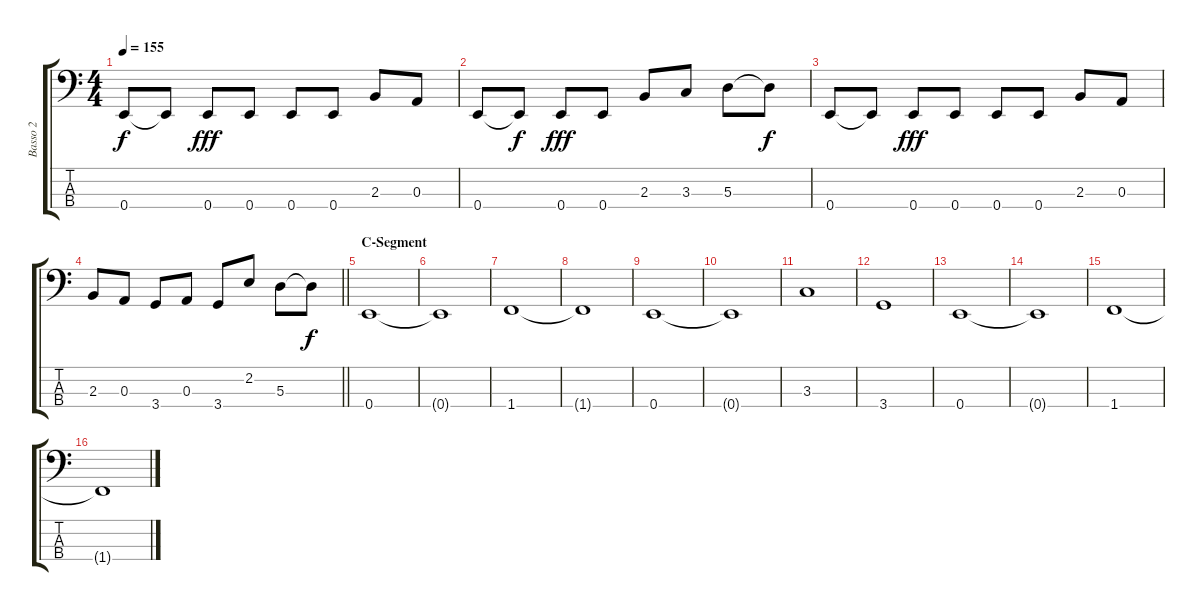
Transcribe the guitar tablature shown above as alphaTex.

\track ("Basso 2" "Basso 2") {instrument electricbasspick}
\staff {score tabs}
\tuning (G2 D2 A1 E1) {hide}
\ts (4 4)
\tempo 155
\clef f4
\ks c
0.4.8{dy f} 0.4{t}.8 0.4.8{dy fff} 0.4.8 0.4.8 0.4.8 2.3.8 0.3.8 |
0.4.8 0.4{t}.8{dy f} 0.4.8{dy fff} 0.4.8 2.3.8 3.3.8 5.3.8 5.3{t}.8{dy f} |
0.4.8 0.4{t}.8 0.4.8{dy fff} 0.4.8 0.4.8 0.4.8 2.3.8 0.3.8 |
\barLineRight lightlight
2.3.8 0.3.8 3.4.8 0.3.8 3.4.8 2.2.8 5.3.8 5.3{t}.8{dy f} |
\section ("" "C-Segment")
0.4.1 |
0.4{t}.1 |
1.4.1 |
1.4{t}.1 |
0.4.1 |
0.4{t}.1 |
3.3.1 |
3.4.1 |
0.4.1 |
0.4{t}.1 |
1.4.1 |
1.4{t}.1
